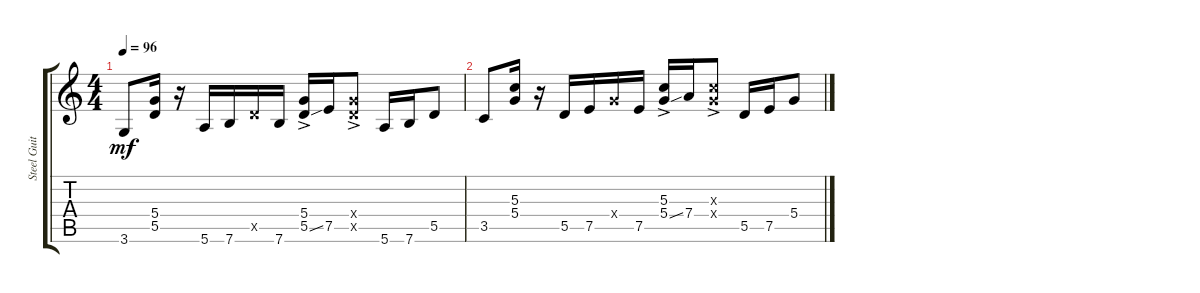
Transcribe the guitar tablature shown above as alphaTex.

\track ("Steel Guitar" "Steel Guit") {instrument acousticguitarsteel}
\staff {score tabs}
\tuning (E4 B3 G3 D3 A2 E2) {hide}
\ts (4 4)
\tempo 96
\clef g2
\ks c
3.6.8{dy mf instrument acousticguitarsteel} (5.4 5.5).16 r.16 5.6.16 7.6.16 5.5{x}.16 7.6.16 (5.4{ac} 5.5{ss ac}).16 7.5.16 (5.4{x} 5.5{ac x}).8 5.6.16 7.6.16 5.5.8 |
3.5.8 (5.3 5.4).16 r.16 5.5.16 7.5.16 5.4{x}.16 7.5.16 (5.3{ac} 5.4{ss ac}).16 7.4.16 (5.3{x} 5.4{ac x}).8 5.5.16 7.5.16 5.4.8
